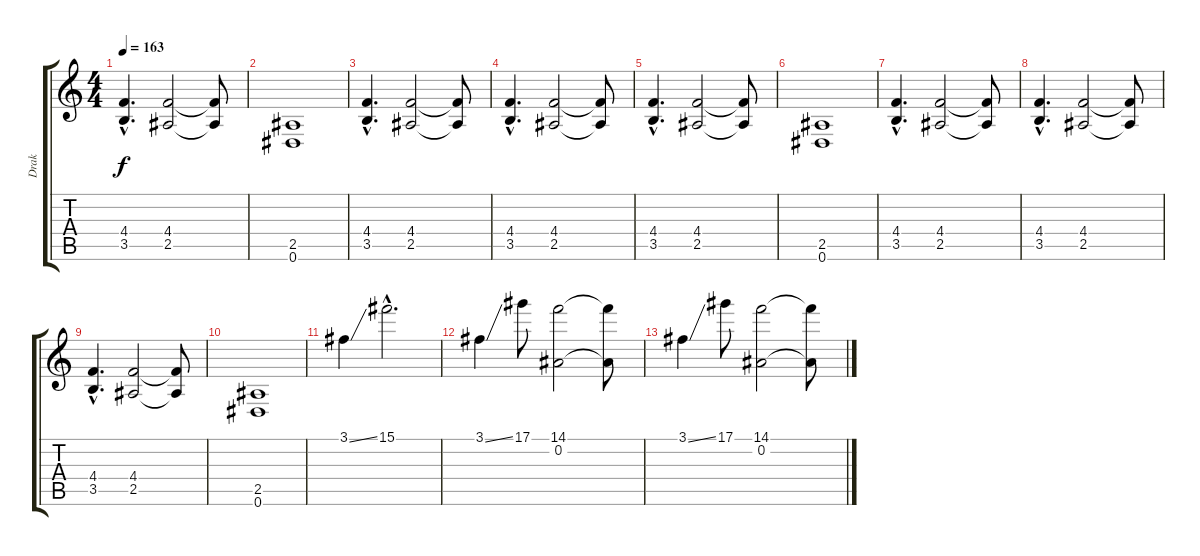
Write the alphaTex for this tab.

\track ("Drak" "Drak") {instrument overdrivenguitar}
\staff {score tabs}
\tuning (Eb4 Bb3 Gb3 Db3 Ab2 Eb2) {hide}
\ts (4 4)
\tempo 163
\clef g2
\ks c
(4.4{hac} 3.5{hac}).4{d dy f} (4.4 2.5).2 (4.4{t} 2.5{t}).8 |
(2.5 0.6).1 |
(4.4{hac} 3.5{hac}).4{d} (4.4 2.5).2 (4.4{t} 2.5{t}).8 |
(4.4{hac} 3.5{hac}).4{d} (4.4 2.5).2 (4.4{t} 2.5{t}).8 |
(4.4{hac} 3.5{hac}).4{d} (4.4 2.5).2 (4.4{t} 2.5{t}).8 |
(2.5 0.6).1 |
(4.4{hac} 3.5{hac}).4{d} (4.4 2.5).2 (4.4{t} 2.5{t}).8 |
(4.4{hac} 3.5{hac}).4{d} (4.4 2.5).2 (4.4{t} 2.5{t}).8 |
(4.4{hac} 3.5{hac}).4{d} (4.4 2.5).2 (4.4{t} 2.5{t}).8 |
(2.5 0.6).1 |
3.1{ss}.4{balance 8} 15.1{hac}.2{d} |
3.1{ss}.4 17.1.8 (14.1 0.2).2 (14.1{t} 0.2{t}).8 |
3.1{ss}.4 17.1.8 (14.1 0.2).2 (14.1{t} 0.2{t}).8
